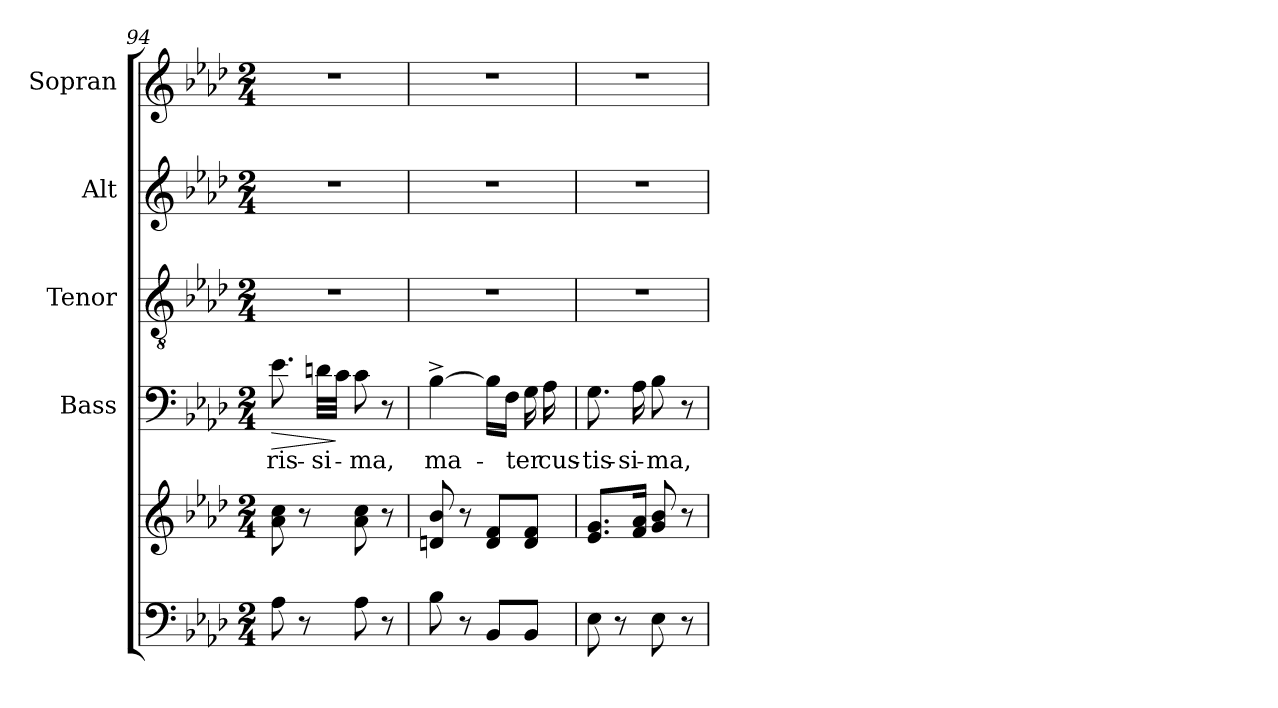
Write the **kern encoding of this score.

**kern	**kern	**kern	**text	**dynam	**kern	**kern	**kern
*part5	*part5	*part4	*part4	*part4	*part3	*part2	*part1
*staff6	*staff5	*staff4	*staff4	*staff4	*staff3	*staff2	*staff1
*	*	*I"Bass	*	*	*I"Tenor	*I"Alt	*I"Sopran
*	*	*I'B.	*	*	*I'T.	*I'A.	*I'S.
*clefF4	*clefG2	*clefF4	*	*	*clefGv2	*clefG2	*clefG2
*k[b-e-a-d-]	*k[b-e-a-d-]	*k[b-e-a-d-]	*	*	*k[b-e-a-d-]	*k[b-e-a-d-]	*k[b-e-a-d-]
*A-:	*A-:	*A-:	*	*	*A-:	*A-:	*A-:
*M2/4	*M2/4	*M2/4	*	*	*M2/4	*M2/4	*M2/4
=94	=94	=94	=94	=94	=94	=94	=94
!	!	!	!LO:LY:b	!LO:HP:b	!	!	!
8A-\	8a-\ 8cc\	8.e-\	-ris-	>	2r	2r	2r
8r	8r	.	.	.	.	.	.
!	!	!	!LO:LY:b	!	!	!	!
.	.	32dn\LLL	-si-	.	.	.	.
.	.	32c\JJJ	.	]	.	.	.
!	!	!	!LO:LY:b	!	!	!	!
8A-\	8a-\ 8cc\	8c\	-ma,	.	.	.	.
8r	8r	8r	.	.	.	.	.
!!LO:PB:g=z
=95	=95	=95	=95	=95	=95	=95	=95
!	!	!	!LO:LY:b	!	!	!	!
8B-\	8dn/ 8b-/	[4B-^>\	ma-	.	2r	2r	2r
8r	8r	.	.	.	.	.	.
8BB-/L	8d/ 8f/L	16B-\LL]	.	.	.	.	.
.	.	16F\JJ	.	.	.	.	.
!	!	!	!LO:LY:b	!	!	!	!
8BB-/J	8d/ 8f/J	16G\	-ter	.	.	.	.
!	!	!	!LO:LY:b	!	!	!	!
.	.	16A-\	cus-	.	.	.	.
=96	=96	=96	=96	=96	=96	=96	=96
!	!	!	!LO:LY:b	!	!	!	!
8E-\	8.e-/ 8.g/L	8.G\	-tis-	.	2r	2r	2r
8r	.	.	.	.	.	.	.
!	!	!	!LO:LY:b	!	!	!	!
.	16f/ 16a-/Jk	16A-\	-si-	.	.	.	.
!	!	!	!LO:LY:b	!	!	!	!
8E-\	8g/ 8b-/	8B-\	-ma,	.	.	.	.
8r	8r	8r	.	.	.	.	.
=	=	=	=	=	=	=	=
*-	*-	*-	*-	*-	*-	*-	*-
